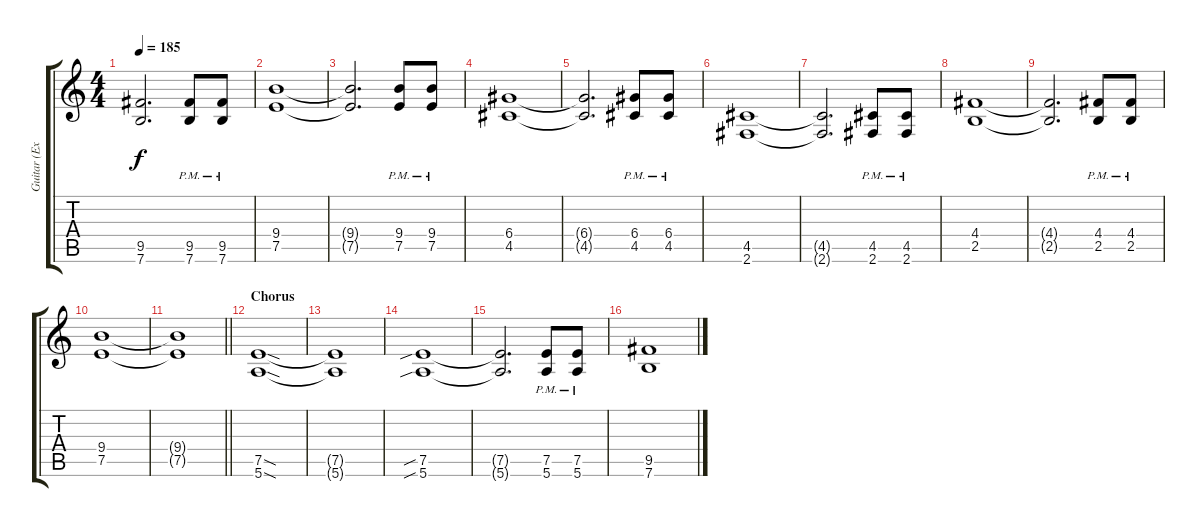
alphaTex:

\track ("Guitar (Extra)" "Guitar (Ex") {instrument electricguitarmuted}
\staff {score tabs}
\tuning (E4 B3 G3 D3 A2 E2) {hide}
\ts (4 4)
\tempo 185
\clef g2
\ks c
(9.5{t} 7.6{t}).2{d dy f} (9.5{pm} 7.6).8 (9.5{pm} 7.6).8 |
(9.4 7.5).1 |
(9.4{t} 7.5{t}).2{d} (9.4 7.5{pm}).8 (9.4 7.5{pm}).8 |
(6.4 4.5).1 |
(6.4{t} 4.5{t}).2{d} (6.4{pm} 4.5).8 (6.4{pm} 4.5).8 |
(4.5 2.6).1 |
(4.5{t} 2.6{t}).2{d} (4.5 2.6{pm}).8 (4.5 2.6{pm}).8 |
(4.4 2.5).1 |
(4.4{t} 2.5{t}).2{d} (4.4{pm} 2.5).8 (4.4{pm} 2.5).8 |
(9.4 7.5).1 |
\barLineRight lightlight
(9.4{t} 7.5{t}).1 |
\section ("" "Chorus")
(7.5{sod} 5.6{sod}).1{volume 13 balance 13 instrument overdrivenguitar} |
(7.5{t} 5.6{t}).1 |
(7.5{sib} 5.6{sib}).1 |
(7.5{t} 5.6{t}).2{d} (7.5{pm} 5.6).8 (7.5{pm} 5.6).8 |
(9.5 7.6).1
